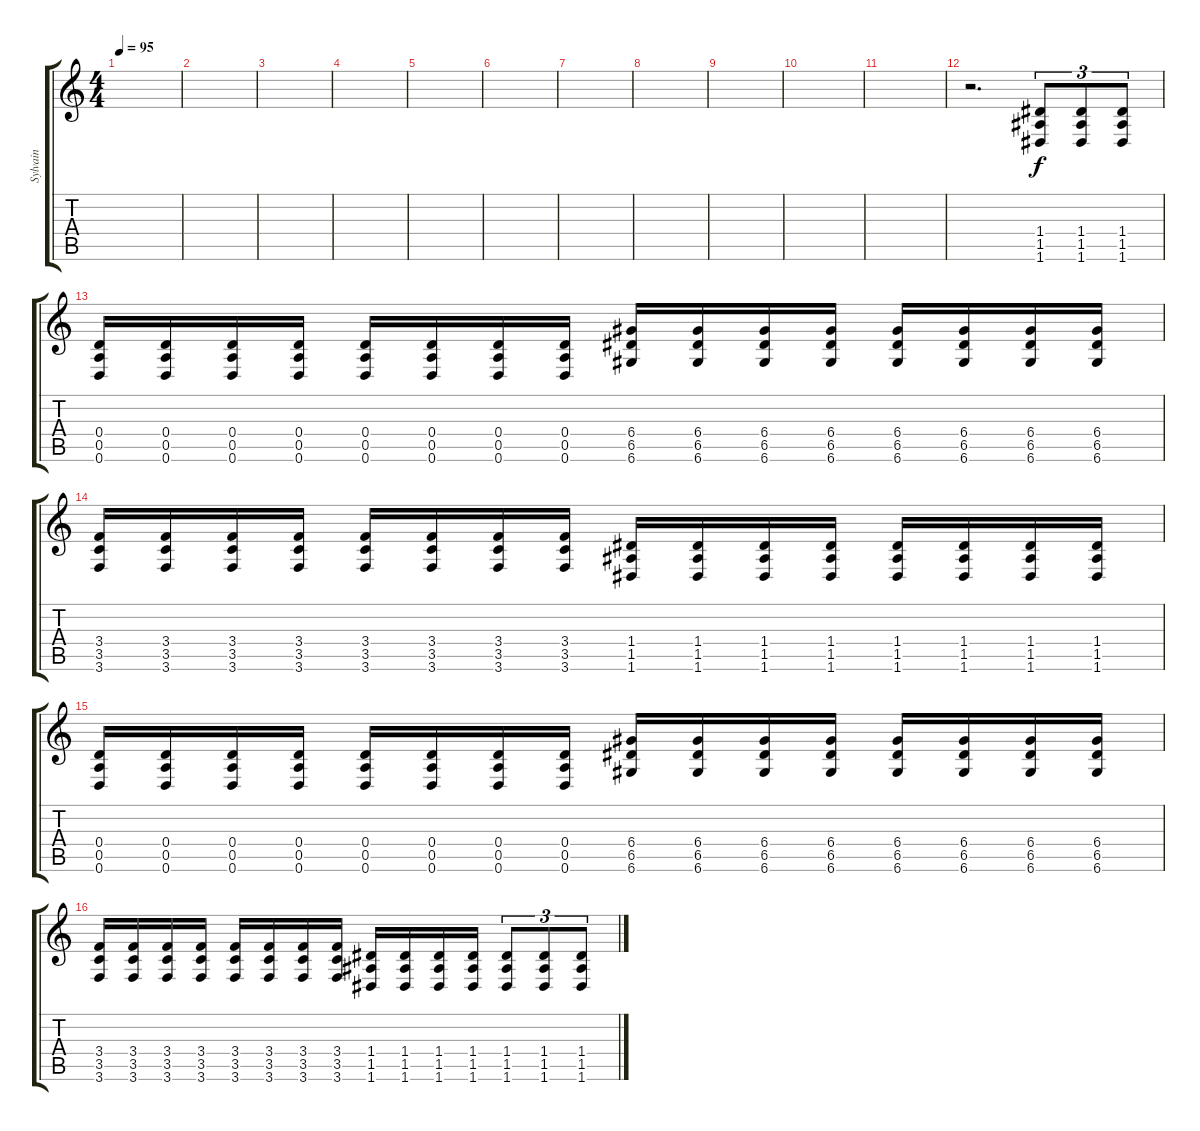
\track ("Sylvain" "Sylvain") {instrument distortionguitar}
\staff {score tabs}
\tuning (E4 B3 G3 D3 A2 D2) {hide}
\ts (4 4)
\tempo 95
\clef g2
\ks c
|
|
|
|
|
|
|
|
|
|
|
r.2{d} (1.4 1.5 1.6).8{tu (3 2)} (1.4 1.5 1.6).8{tu (3 2)} (1.4 1.5 1.6).8{tu (3 2)} |
(0.4 0.5 0.6).16 (0.4 0.5 0.6).16 (0.4 0.5 0.6).16 (0.4 0.5 0.6).16 (0.4 0.5 0.6).16 (0.4 0.5 0.6).16 (0.4 0.5 0.6).16 (0.4 0.5 0.6).16 (6.4 6.5 6.6).16 (6.4 6.5 6.6).16 (6.4 6.5 6.6).16 (6.4 6.5 6.6).16 (6.4 6.5 6.6).16 (6.4 6.5 6.6).16 (6.4 6.5 6.6).16 (6.4 6.5 6.6).16 |
(3.4 3.5 3.6).16 (3.4 3.5 3.6).16 (3.4 3.5 3.6).16 (3.4 3.5 3.6).16 (3.4 3.5 3.6).16 (3.4 3.5 3.6).16 (3.4 3.5 3.6).16 (3.4 3.5 3.6).16 (1.4 1.5 1.6).16 (1.4 1.5 1.6).16 (1.4 1.5 1.6).16 (1.4 1.5 1.6).16 (1.4 1.5 1.6).16 (1.4 1.5 1.6).16 (1.4 1.5 1.6).16 (1.4 1.5 1.6).16 |
(0.4 0.5 0.6).16 (0.4 0.5 0.6).16 (0.4 0.5 0.6).16 (0.4 0.5 0.6).16 (0.4 0.5 0.6).16 (0.4 0.5 0.6).16 (0.4 0.5 0.6).16 (0.4 0.5 0.6).16 (6.4 6.5 6.6).16 (6.4 6.5 6.6).16 (6.4 6.5 6.6).16 (6.4 6.5 6.6).16 (6.4 6.5 6.6).16 (6.4 6.5 6.6).16 (6.4 6.5 6.6).16 (6.4 6.5 6.6).16 |
(3.4 3.5 3.6).16 (3.4 3.5 3.6).16 (3.4 3.5 3.6).16 (3.4 3.5 3.6).16 (3.4 3.5 3.6).16 (3.4 3.5 3.6).16 (3.4 3.5 3.6).16 (3.4 3.5 3.6).16 (1.4 1.5 1.6).16 (1.4 1.5 1.6).16 (1.4 1.5 1.6).16 (1.4 1.5 1.6).16 (1.4 1.5 1.6).8{tu (3 2)} (1.4 1.5 1.6).8{tu (3 2)} (1.4 1.5 1.6).8{tu (3 2)}
